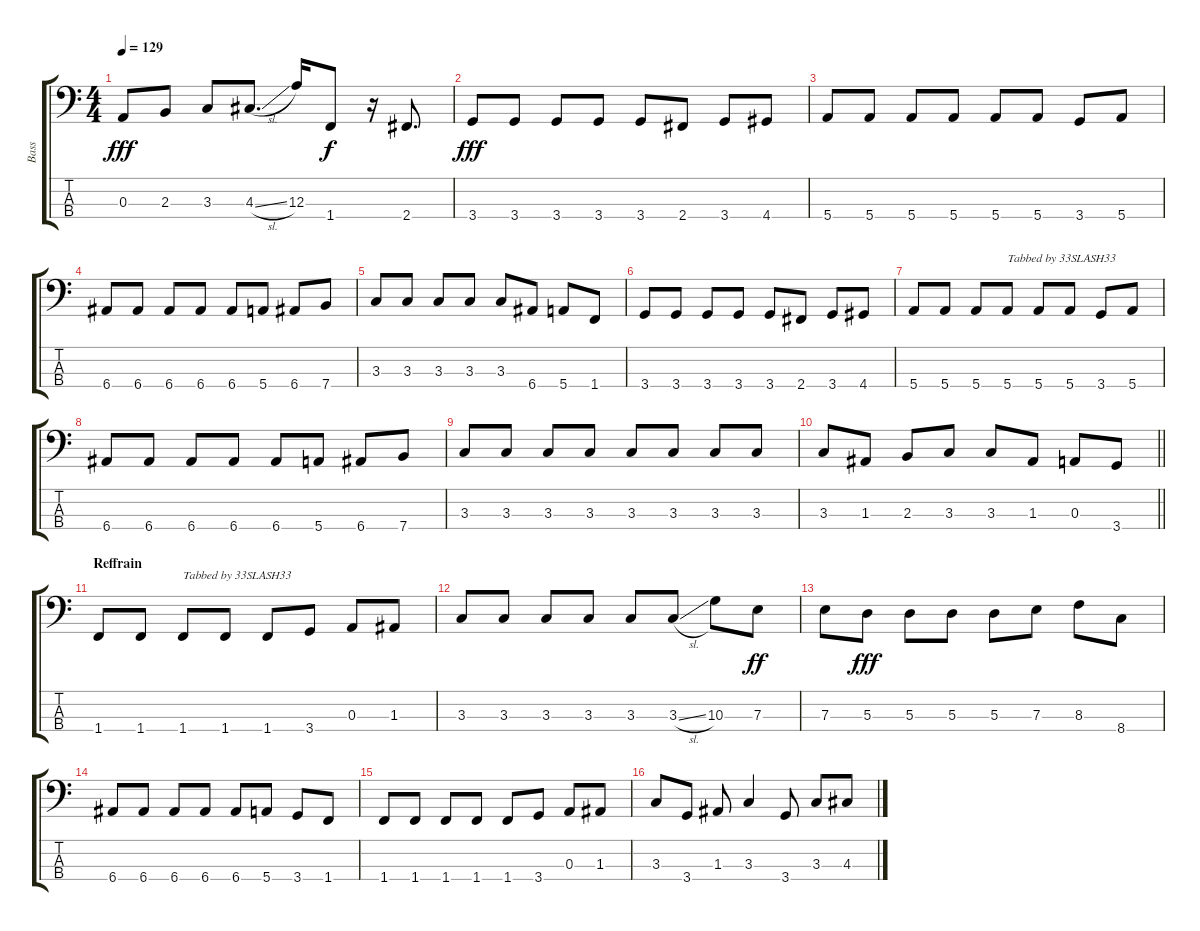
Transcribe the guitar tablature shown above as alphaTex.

\track ("Bass" "Bass") {instrument electricbassfinger}
\staff {score tabs}
\tuning (G2 D2 A1 E1) {hide}
\ts (4 4)
\tempo 129
\clef f4
\ks c
0.3.8{dy fff} 2.3.8 3.3.8 4.3{sl}.8{d} 12.3.16 1.4.8{dy f} r.16 2.4.8{d} |
3.4.8{dy fff} 3.4.8 3.4.8 3.4.8 3.4.8 2.4.8 3.4.8 4.4.8 |
5.4.8 5.4.8 5.4.8 5.4.8 5.4.8 5.4.8 3.4.8 5.4.8 |
6.4.8 6.4.8 6.4.8 6.4.8 6.4.8 5.4.8 6.4.8 7.4.8 |
3.3.8 3.3.8 3.3.8 3.3.8 3.3.8 6.4.8 5.4.8 1.4.8 |
3.4.8 3.4.8 3.4.8 3.4.8 3.4.8 2.4.8 3.4.8 4.4.8 |
5.4.8 5.4.8 5.4.8 5.4.8{txt "Tabbed by 33SLASH33"} 5.4.8 5.4.8 3.4.8 5.4.8 |
6.4.8 6.4.8 6.4.8 6.4.8 6.4.8 5.4.8 6.4.8 7.4.8 |
3.3.8 3.3.8 3.3.8 3.3.8 3.3.8 3.3.8 3.3.8 3.3.8 |
\barLineRight lightlight
3.3.8 1.3.8 2.3.8 3.3.8 3.3.8 1.3.8 0.3.8 3.4.8 |
\section ("" "Reffrain")
1.4.8 1.4.8 1.4.8{txt "Tabbed by 33SLASH33"} 1.4.8 1.4.8 3.4.8 0.3.8 1.3.8 |
3.3.8 3.3.8 3.3.8 3.3.8 3.3.8 3.3{sl}.8 10.3.8 7.3.8{dy ff} |
7.3.8 5.3.8{dy fff} 5.3.8 5.3.8 5.3.8 7.3.8 8.3.8 8.4.8 |
6.4.8 6.4.8 6.4.8 6.4.8 6.4.8 5.4.8 3.4.8 1.4.8 |
1.4.8 1.4.8 1.4.8 1.4.8 1.4.8 3.4.8 0.3.8 1.3.8 |
3.3.8 3.4.8 1.3.8 3.3.4 3.4.8 3.3.8 4.3.8
